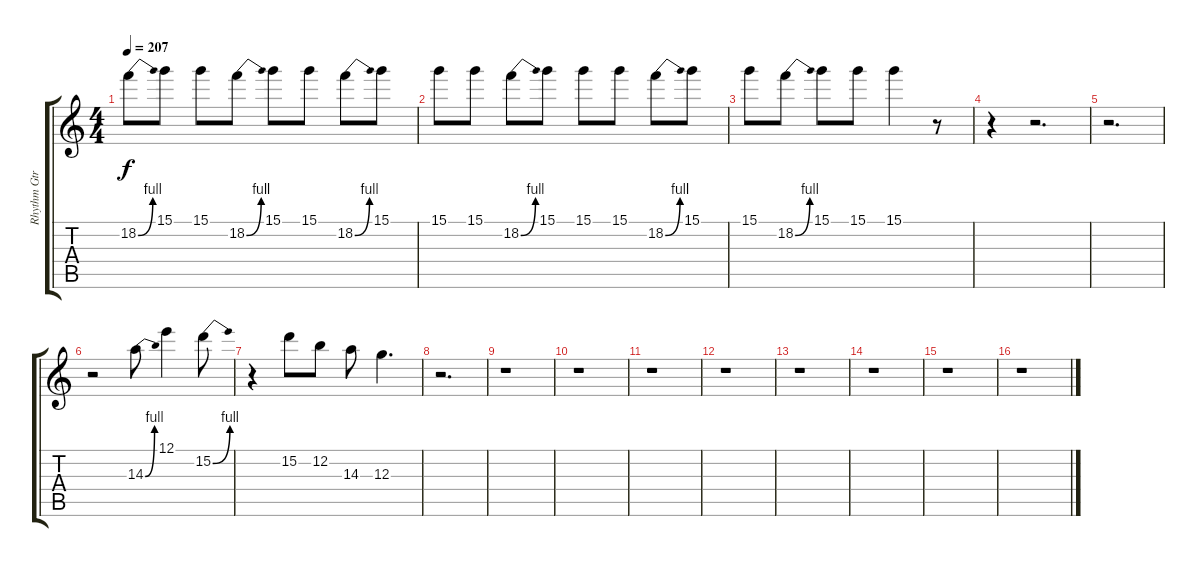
\track ("Rhythm Gtr" "Rhythm Gtr") {instrument electricbassfinger}
\staff {score tabs}
\tuning (E4 B3 G3 D3 A2 E2) {hide}
\ts (4 4)
\tempo 207
\clef g2
\ks c
18.2{be (bend 0 0 60 4)}.8{dy f} 15.1.8 15.1.8 18.2{be (bend 0 0 60 4)}.8 15.1.8 15.1.8 18.2{be (bend 0 0 60 4)}.8 15.1.8 |
15.1.8 15.1.8 18.2{be (bend 0 0 60 4)}.8 15.1.8 15.1.8 15.1.8 18.2{be (bend 0 0 60 4)}.8 15.1.8 |
15.1.8 18.2{be (bend 0 0 60 4)}.8 15.1.8 15.1.8 15.1.4 r.8 |
r.4 r.2{d} |
r.2{d} |
r.2 14.3{be (bend 0 0 60 4)}.8 12.1.4 15.2{be (bend 0 0 60 4)}.8 |
r.4 15.2.8 12.2.8 14.3.8 12.3.4{d} |
r.2{d} |
r.1 |
r.1 |
r.1 |
r.1 |
r.1 |
r.1 |
r.1 |
r.1
